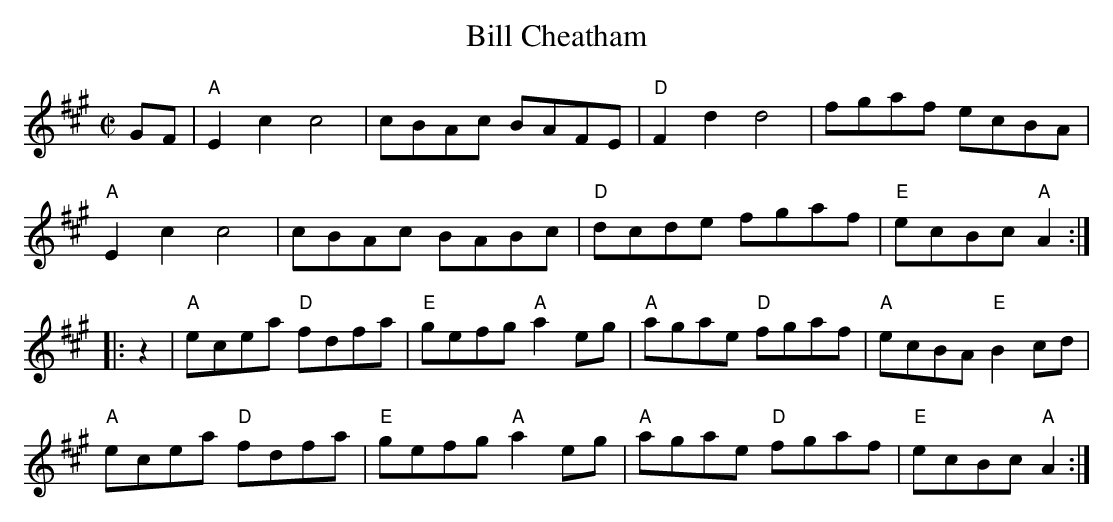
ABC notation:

X:1
T: Bill Cheatham
M: C|
L: 1/8
K: A
GF |\
"A"E2c2 c4 | cBAc BAFE | "D"F2d2 d4   |    fgaf  ecBA |
"A"E2c2 c4 | cBAc BABc | "D"dcde fgaf | "E"ecBc "A"A2 :|
|: z2 |\
"A"ecea "D"fdfa | "E"gefg "A"a2eg | "A"agae "D"fgaf | "A"ecBA "E"B2cd |
"A"ecea "D"fdfa | "E"gefg "A"a2eg | "A"agae "D"fgaf | "E"ecBc "A"A2  :|
